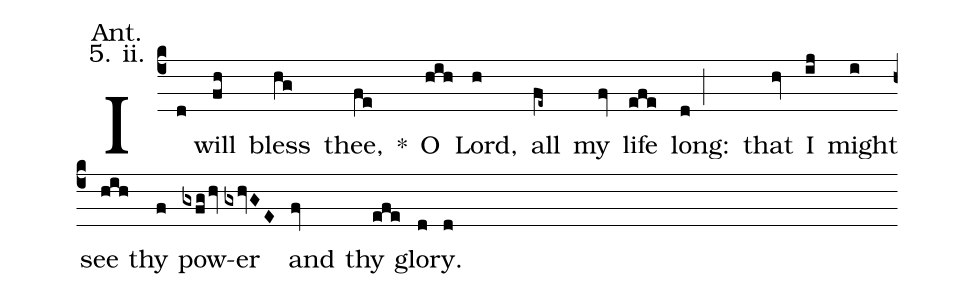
annotation: Ant.;
annotation: 5. ii.;
%%
(c4) I(d) will(fh) bless(hg) thee,(fe) <sp>*</sp>() O(hih) Lord,(h) all(fe~) my(fv) life(efe) long:(d;) that(hv) I(ij) might(i) see(hih) thy(f) pow(gxfghv)er(gxhvGE) and(fv) thy(efe) glo(d)ry.(d)
